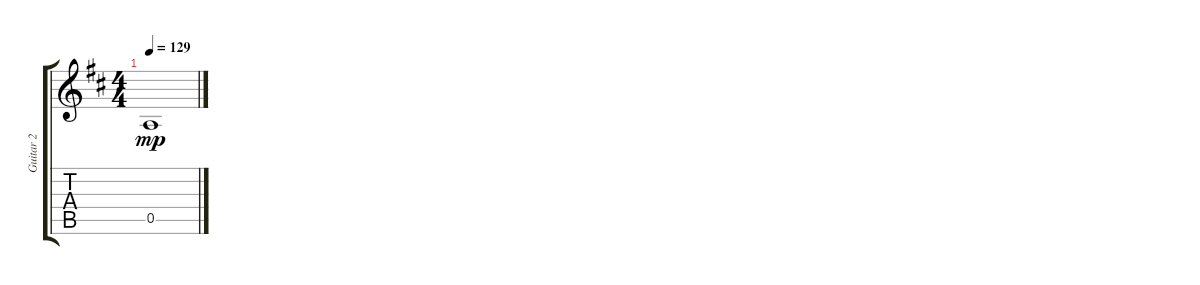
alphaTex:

\track ("Guitar 2" "Guitar 2") {instrument electricguitarclean}
\staff {score tabs}
\tuning (E4 B3 G3 D3 A2 E2) {hide}
\ts (4 4)
\tempo 129
\clef g2
\ks d
0.5.1{dy mp}
